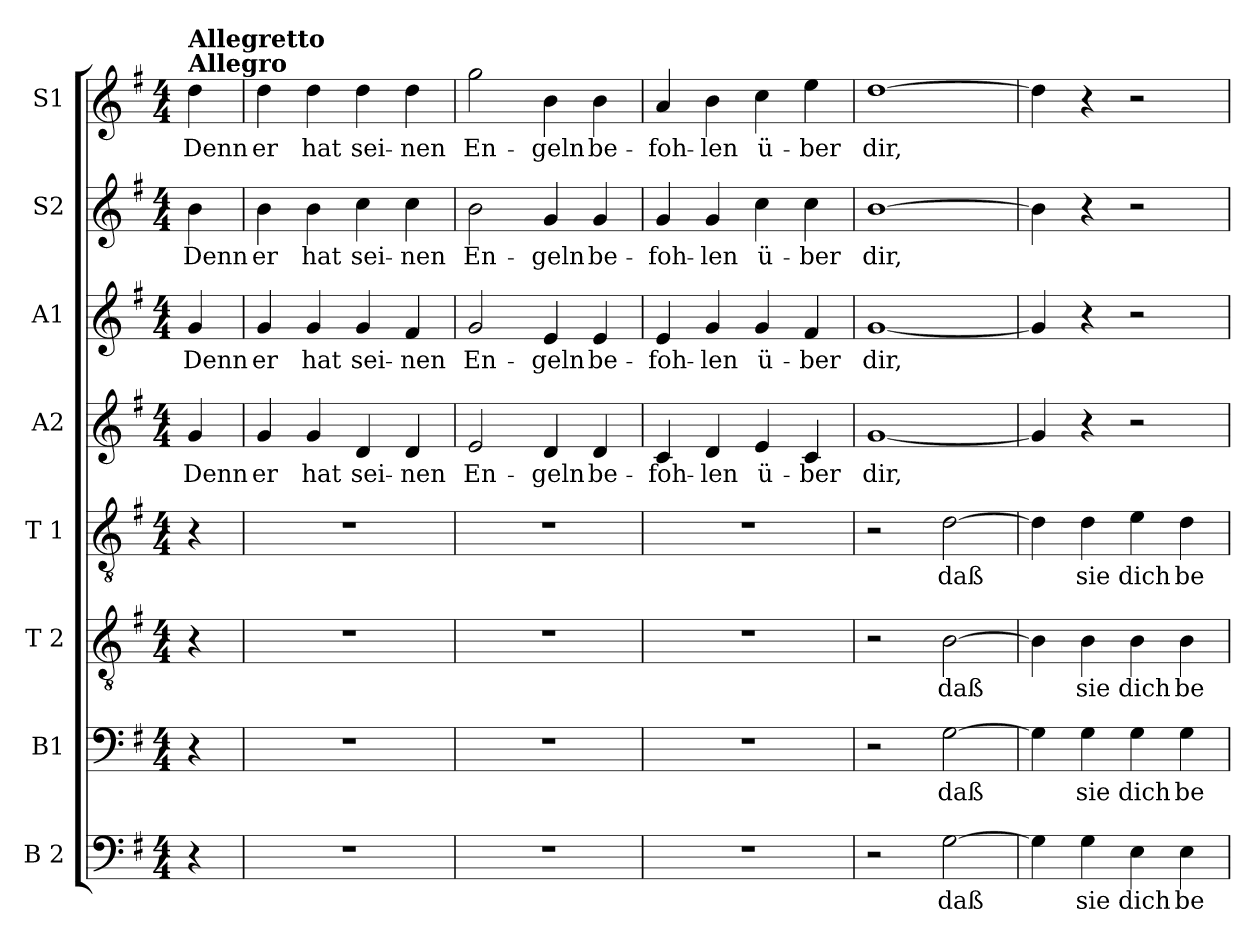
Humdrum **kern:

**kern	**text	**kern	**text	**kern	**text	**kern	**text	**kern	**text	**kern	**text	**kern	**text	**kern	**text
*part8	*part8	*part7	*part7	*part6	*part6	*part5	*part5	*part4	*part4	*part3	*part3	*part2	*part2	*part1	*part1
*staff8	*staff8	*staff7	*staff7	*staff6	*staff6	*staff5	*staff5	*staff4	*staff4	*staff3	*staff3	*staff2	*staff2	*staff1	*staff1
*I"B 2	*	*I"B1	*	*I"T 2	*	*I"T 1	*	*I"A2	*	*I"A1	*	*I"S2	*	*I"S1	*
*I'B 2	*	*I'B1	*	*I'T 2	*	*I'T 1	*	*I'A2	*	*I'A1	*	*I'S2	*	*I'S1	*
*clefF4	*	*clefF4	*	*clefGv2	*	*clefGv2	*	*clefG2	*	*clefG2	*	*clefG2	*	*clefG2	*
*k[f#]	*	*k[f#]	*	*k[f#]	*	*k[f#]	*	*k[f#]	*	*k[f#]	*	*k[f#]	*	*k[f#]	*
*M4/4	*	*M4/4	*	*M4/4	*	*M4/4	*	*M4/4	*	*M4/4	*	*M4/4	*	*M4/4	*
=	=	=	=	=	=	=	=	=	=	=	=	=	=	=	=
!	!	!	!	!	!	!	!	!	!	!	!	!	!	!LO:TX:a:B:t=Allegro	!
!	!	!	!	!	!	!	!	!	!	!	!	!	!	!LO:TX:a:B:t=Allegretto	!
4r	.	4r	.	4r	.	4r	.	4g/	Denn	4g/	Denn	4b\	Denn	4dd\	Denn
=1	=1	=1	=1	=1	=1	=1	=1	=1	=1	=1	=1	=1	=1	=1	=1
1r	.	1r	.	1r	.	1r	.	4g/	er	4g/	er	4b\	er	4dd\	er
.	.	.	.	.	.	.	.	4g/	hat	4g/	hat	4b\	hat	4dd\	hat
.	.	.	.	.	.	.	.	4d/	sei-	4g/	sei-	4cc\	sei-	4dd\	sei-
.	.	.	.	.	.	.	.	4d/	-nen	4f#/	-nen	4cc\	-nen	4dd\	-nen
=2	=2	=2	=2	=2	=2	=2	=2	=2	=2	=2	=2	=2	=2	=2	=2
1r	.	1r	.	1r	.	1r	.	2e/	En-	2g/	En-	2b\	En-	2gg\	En-
.	.	.	.	.	.	.	.	4d/	-geln	4e/	-geln	4g/	-geln	4b\	-geln
.	.	.	.	.	.	.	.	4d/	be-	4e/	be-	4g/	be-	4b\	be-
=3	=3	=3	=3	=3	=3	=3	=3	=3	=3	=3	=3	=3	=3	=3	=3
1r	.	1r	.	1r	.	1r	.	4c/	-foh-	4e/	-foh-	4g/	-foh-	4a/	-foh-
.	.	.	.	.	.	.	.	4d/	-len	4g/	-len	4g/	-len	4b\	-len
.	.	.	.	.	.	.	.	4e/	ü-	4g/	ü-	4cc\	ü-	4cc\	ü-
.	.	.	.	.	.	.	.	4c/	-ber	4f#/	-ber	4cc\	-ber	4ee\	-ber
=4	=4	=4	=4	=4	=4	=4	=4	=4	=4	=4	=4	=4	=4	=4	=4
2r	.	2r	.	2r	.	2r	.	[1g	dir,	[1g	dir,	[1b	dir,	[1dd	dir,
[2G\	daß	[2G\	daß	[2B\	daß	[2d\	daß	.	.	.	.	.	.	.	.
=5	=5	=5	=5	=5	=5	=5	=5	=5	=5	=5	=5	=5	=5	=5	=5
4G\]	.	4G\]	.	4B\]	.	4d\]	.	4g/]	.	4g/]	.	4b\]	.	4dd\]	.
4G\	sie	4G\	sie	4B\	sie	4d\	sie	4r	.	4r	.	4r	.	4r	.
4E\	dich	4G\	dich	4B\	dich	4e\	dich	2r	.	2r	.	2r	.	2r	.
4E\	be-	4G\	be-	4B\	be-	4d\	be-	.	.	.	.	.	.	.	.
=	=	=	=	=	=	=	=	=	=	=	=	=	=	=	=
*-	*-	*-	*-	*-	*-	*-	*-	*-	*-	*-	*-	*-	*-	*-	*-
